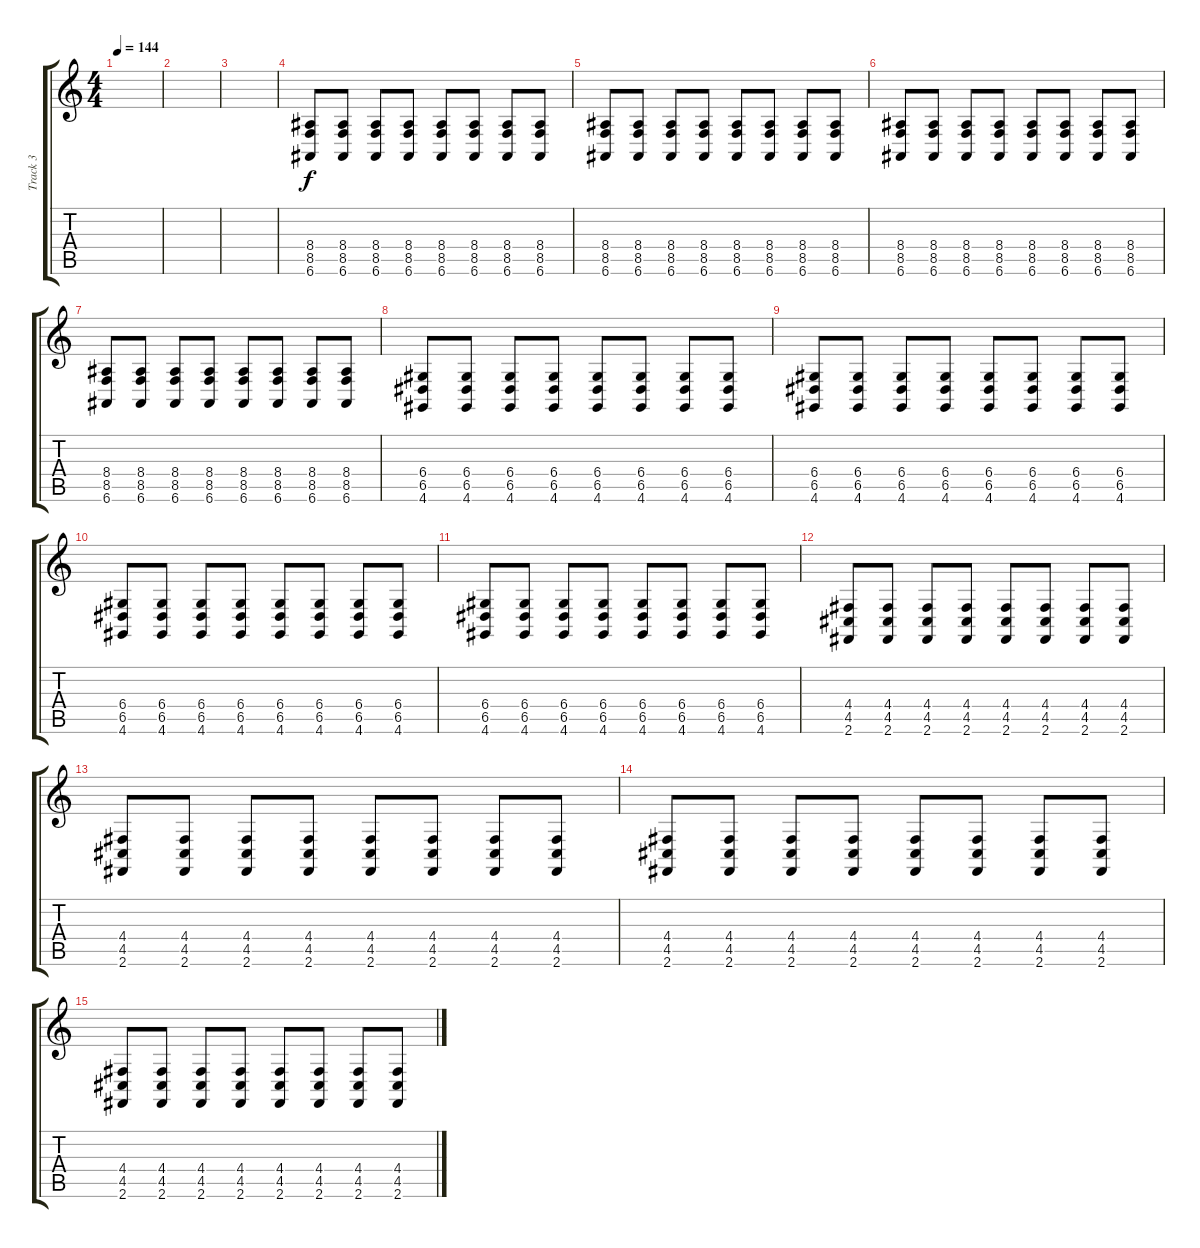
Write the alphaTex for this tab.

\track ("Track 3" "Track 3") {instrument cello}
\staff {score tabs}
\tuning (E4 B3 G3 D3 A2 E2) {hide}
\ts (4 4)
\tempo 144
\clef g2
\ks c
|
|
|
(8.4 8.5 6.6).8 (8.4 8.5 6.6).8 (8.4 8.5 6.6).8 (8.4 8.5 6.6).8 (8.4 8.5 6.6).8 (8.4 8.5 6.6).8 (8.4 8.5 6.6).8 (8.4 8.5 6.6).8 |
(8.4 8.5 6.6).8 (8.4 8.5 6.6).8 (8.4 8.5 6.6).8 (8.4 8.5 6.6).8 (8.4 8.5 6.6).8 (8.4 8.5 6.6).8 (8.4 8.5 6.6).8 (8.4 8.5 6.6).8 |
(8.4 8.5 6.6).8 (8.4 8.5 6.6).8 (8.4 8.5 6.6).8 (8.4 8.5 6.6).8 (8.4 8.5 6.6).8 (8.4 8.5 6.6).8 (8.4 8.5 6.6).8 (8.4 8.5 6.6).8 |
(8.4 8.5 6.6).8 (8.4 8.5 6.6).8 (8.4 8.5 6.6).8 (8.4 8.5 6.6).8 (8.4 8.5 6.6).8 (8.4 8.5 6.6).8 (8.4 8.5 6.6).8 (8.4 8.5 6.6).8 |
(6.4 6.5 4.6).8 (6.4 6.5 4.6).8 (6.4 6.5 4.6).8 (6.4 6.5 4.6).8 (6.4 6.5 4.6).8 (6.4 6.5 4.6).8 (6.4 6.5 4.6).8 (6.4 6.5 4.6).8 |
(6.4 6.5 4.6).8 (6.4 6.5 4.6).8 (6.4 6.5 4.6).8 (6.4 6.5 4.6).8 (6.4 6.5 4.6).8 (6.4 6.5 4.6).8 (6.4 6.5 4.6).8 (6.4 6.5 4.6).8 |
(6.4 6.5 4.6).8 (6.4 6.5 4.6).8 (6.4 6.5 4.6).8 (6.4 6.5 4.6).8 (6.4 6.5 4.6).8 (6.4 6.5 4.6).8 (6.4 6.5 4.6).8 (6.4 6.5 4.6).8 |
(6.4 6.5 4.6).8 (6.4 6.5 4.6).8 (6.4 6.5 4.6).8 (6.4 6.5 4.6).8 (6.4 6.5 4.6).8 (6.4 6.5 4.6).8 (6.4 6.5 4.6).8 (6.4 6.5 4.6).8 |
(4.4 4.5 2.6).8 (4.4 4.5 2.6).8 (4.4 4.5 2.6).8 (4.4 4.5 2.6).8 (4.4 4.5 2.6).8 (4.4 4.5 2.6).8 (4.4 4.5 2.6).8 (4.4 4.5 2.6).8 |
(4.4 4.5 2.6).8 (4.4 4.5 2.6).8 (4.4 4.5 2.6).8 (4.4 4.5 2.6).8 (4.4 4.5 2.6).8 (4.4 4.5 2.6).8 (4.4 4.5 2.6).8 (4.4 4.5 2.6).8 |
(4.4 4.5 2.6).8 (4.4 4.5 2.6).8 (4.4 4.5 2.6).8 (4.4 4.5 2.6).8 (4.4 4.5 2.6).8 (4.4 4.5 2.6).8 (4.4 4.5 2.6).8 (4.4 4.5 2.6).8 |
(4.4 4.5 2.6).8 (4.4 4.5 2.6).8 (4.4 4.5 2.6).8 (4.4 4.5 2.6).8 (4.4 4.5 2.6).8 (4.4 4.5 2.6).8 (4.4 4.5 2.6).8 (4.4 4.5 2.6).8
